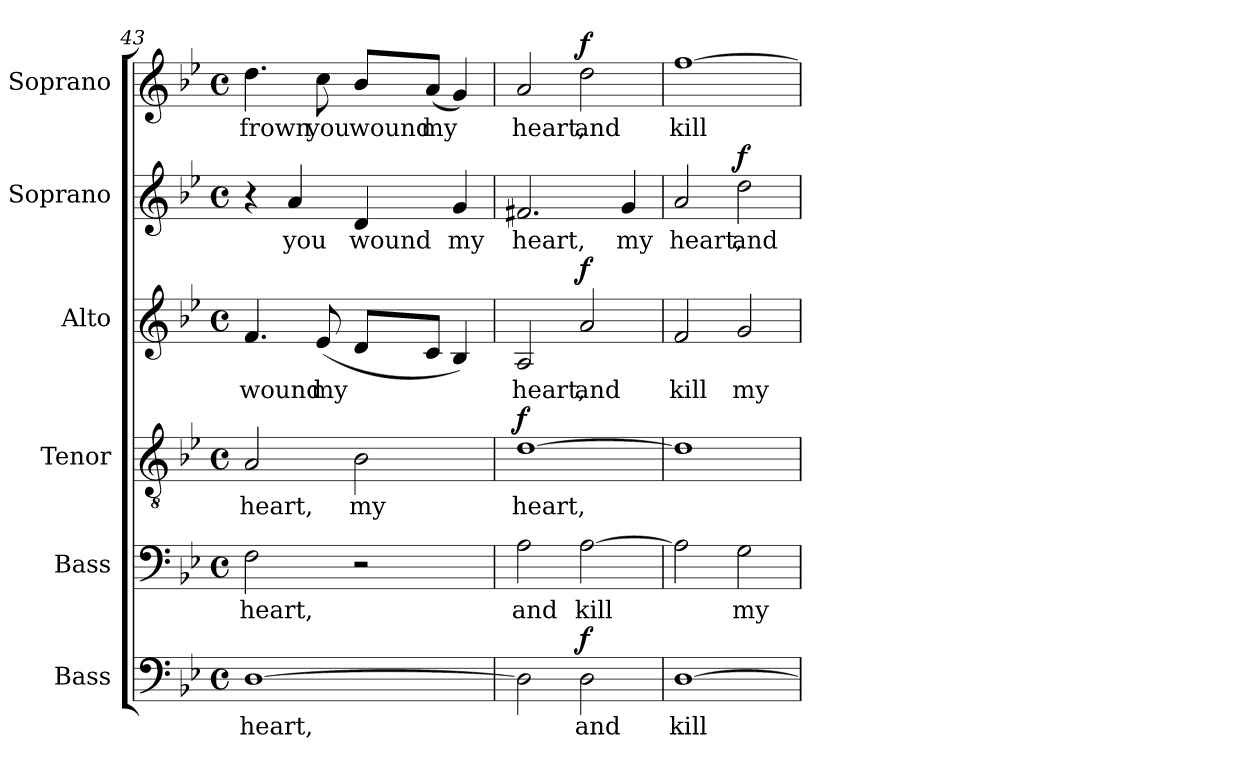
**kern	**text	**dynam	**kern	**text	**kern	**text	**dynam	**kern	**text	**dynam	**kern	**text	**dynam	**kern	**text	**dynam
*part6	*part6	*part6	*part5	*part5	*part4	*part4	*part4	*part3	*part3	*part3	*part2	*part2	*part2	*part1	*part1	*part1
*staff6	*staff6	*staff6	*staff5	*staff5	*staff4	*staff4	*staff4	*staff3	*staff3	*staff3	*staff2	*staff2	*staff2	*staff1	*staff1	*staff1
*I"Bass	*	*	*I"Bass	*	*I"Tenor	*	*	*I"Alto	*	*	*I"Soprano	*	*	*I"Soprano	*	*
*I'B.	*	*	*I'B.	*	*I'T.	*	*	*I'A.	*	*	*I'S.	*	*	*I'S.	*	*
*clefF4	*	*	*clefF4	*	*clefGv2	*	*	*clefG2	*	*	*clefG2	*	*	*clefG2	*	*
*	*	*	*	*	*ITrd7c12	*	*	*	*	*	*	*	*	*	*	*
*k[b-e-]	*	*	*k[b-e-]	*	*k[b-e-]	*	*	*k[b-e-]	*	*	*k[b-e-]	*	*	*k[b-e-]	*	*
*B-:	*	*	*B-:	*	*B-:	*	*	*B-:	*	*	*B-:	*	*	*B-:	*	*
*M4/4	*	*	*M4/4	*	*M4/4	*	*	*M4/4	*	*	*M4/4	*	*	*M4/4	*	*
*met(c)	*	*	*met(c)	*	*met(c)	*	*	*met(c)	*	*	*met(c)	*	*	*met(c)	*	*
=43	=43	=43	=43	=43	=43	=43	=43	=43	=43	=43	=43	=43	=43	=43	=43	=43
!	!LO:LY:b:color=#000000	!	!	!	!	!	!	!	!	!	!	!	!	!	!	!
!	!	!	!	!LO:LY:b:color=#000000	!	!	!	!	!	!	!	!	!	!	!	!
!	!	!	!	!	!	!LO:LY:b:color=#000000	!	!	!	!	!	!	!	!	!	!
!	!	!	!	!	!	!	!	!	!LO:LY:b:color=#000000	!	!	!	!	!	!	!
!	!	!	!	!	!	!	!	!	!	!	!	!	!	!	!LO:LY:b:color=#000000	!
[1Di	heart,	.	2Fi\	heart,	2AAi/	heart,	.	4.fi/	wound	.	4r	.	.	4.ddi\	frown	.
!	!	!	!	!	!	!	!	!	!	!	!	!LO:LY:b:color=#000000	!	!	!	!
.	.	.	.	.	.	.	.	.	.	.	4ai/	you	.	.	.	.
!	!	!	!	!	!	!	!	!	!LO:LY:b:color=#000000	!	!	!	!	!	!	!
!	!	!	!	!	!	!	!	!	!	!	!	!	!	!	!LO:LY:b:color=#000000	!
.	.	.	.	.	.	.	.	(8e-i/	my	.	.	.	.	8cci\	you	.
!	!	!	!	!	!	!LO:LY:b:color=#000000	!	!	!	!	!	!	!	!	!	!
!	!	!	!	!	!	!	!	!	!	!	!	!LO:LY:b:color=#000000	!	!	!	!
!	!	!	!	!	!	!	!	!	!	!	!	!	!	!	!LO:LY:b:color=#000000	!
.	.	.	2r	.	2BB-i\	my	.	8di/L	.	.	4di/	wound	.	8b-i/L	wound	.
!	!	!	!	!	!	!	!	!	!	!	!	!	!	!	!LO:LY:b:color=#000000	!
.	.	.	.	.	.	.	.	8ci/J	.	.	.	.	.	(8ai/J	my	.
!	!	!	!	!	!	!	!	!	!	!	!	!LO:LY:b:color=#000000	!	!	!	!
.	.	.	.	.	.	.	.	4B-i/)	.	.	4gi/	my	.	4gi/)	.	.
=44	=44	=44	=44	=44	=44	=44	=44	=44	=44	=44	=44	=44	=44	=44	=44	=44
!	!	!	!	!LO:LY:b:color=#000000	!	!	!	!	!	!	!	!	!	!	!	!
!	!	!	!	!	!	!LO:LY:b:color=#000000	!	!	!	!	!	!	!	!	!	!
!	!	!	!	!	!	!	!	!	!LO:LY:b:color=#000000	!	!	!	!	!	!	!
!	!	!	!	!	!	!	!	!	!	!	!	!LO:LY:b:color=#000000	!	!	!	!
!	!	!	!	!	!	!	!	!	!	!	!	!	!	!	!LO:LY:b:color=#000000	!
2Di\]	.	.	2Ai\	and	[1Di	heart,	f	2Ai/	heart,	.	2.f#Xi/	heart,	.	2ai/	heart,	.
!	!LO:LY:b:color=#000000	!	!	!	!	!	!	!	!	!	!	!	!	!	!	!
!	!	!	!	!LO:LY:b:color=#000000	!	!	!	!	!	!	!	!	!	!	!	!
!	!	!	!	!	!	!	!	!	!LO:LY:b:color=#000000	!	!	!	!	!	!	!
!	!	!	!	!	!	!	!	!	!	!	!	!	!	!	!LO:LY:b:color=#000000	!
2Di\	and	f	[2Ai\	kill	.	.	.	2ai/	and	f	.	.	.	2ddi\	and	f
!	!	!	!	!	!	!	!	!	!	!	!	!LO:LY:b:color=#000000	!	!	!	!
.	.	.	.	.	.	.	.	.	.	.	4gi/	my	.	.	.	.
=45	=45	=45	=45	=45	=45	=45	=45	=45	=45	=45	=45	=45	=45	=45	=45	=45
!	!LO:LY:b:color=#000000	!	!	!	!	!	!	!	!	!	!	!	!	!	!	!
!	!	!	!	!	!	!	!	!	!LO:LY:b:color=#000000	!	!	!	!	!	!	!
!	!	!	!	!	!	!	!	!	!	!	!	!LO:LY:b:color=#000000	!	!	!	!
!	!	!	!	!	!	!	!	!	!	!	!	!	!	!	!LO:LY:b:color=#000000	!
[1Di	kill	.	2Ai\]	.	1Di]	.	.	2fi/	kill	.	2ai/	heart,	.	[1ffi	kill	.
!	!	!	!	!LO:LY:b:color=#000000	!	!	!	!	!	!	!	!	!	!	!	!
!	!	!	!	!	!	!	!	!	!LO:LY:b:color=#000000	!	!	!	!	!	!	!
!	!	!	!	!	!	!	!	!	!	!	!	!LO:LY:b:color=#000000	!	!	!	!
.	.	.	2Gi\	my	.	.	.	2gi/	my	.	2ddi\	and	f	.	.	.
=	=	=	=	=	=	=	=	=	=	=	=	=	=	=	=	=
*-	*-	*-	*-	*-	*-	*-	*-	*-	*-	*-	*-	*-	*-	*-	*-	*-
